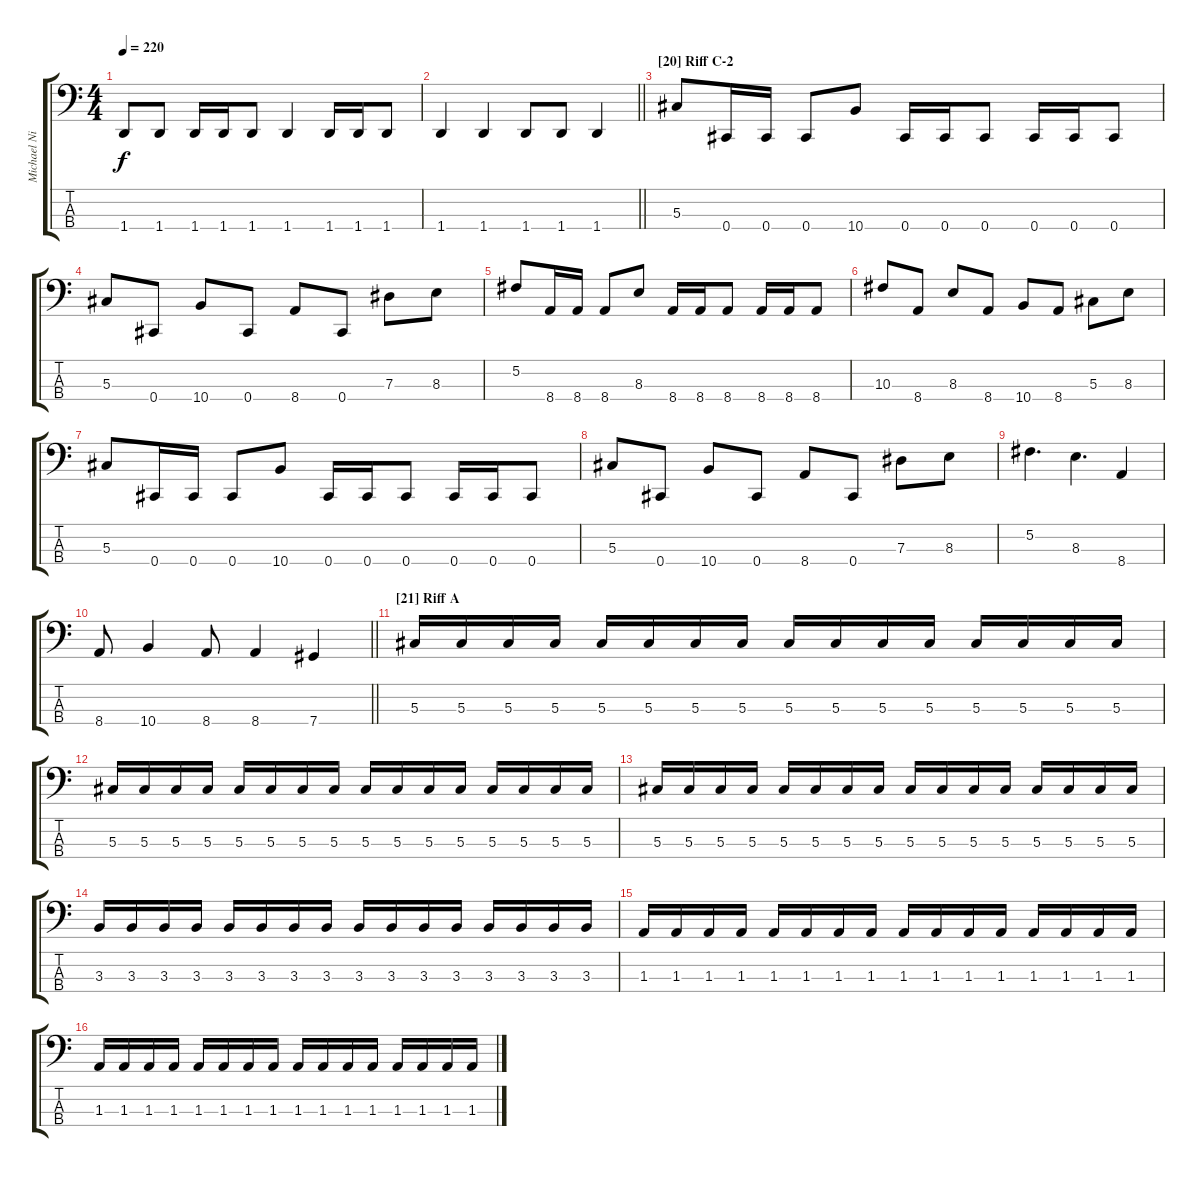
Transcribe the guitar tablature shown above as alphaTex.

\track ("Michael Nicklasson" "Michael Ni") {instrument electricbassfinger}
\staff {score tabs}
\tuning (Gb2 Db2 Ab1 Db1) {hide}
\ts (4 4)
\tempo 220
\clef f4
\ks c
1.4.8{dy f} 1.4.8 1.4.16 1.4.16 1.4.8 1.4.4 1.4.16 1.4.16 1.4.8 |
\barLineRight lightlight
1.4.4 1.4.4 1.4.8 1.4.8 1.4.4 |
\section ("" "[20] Riff C-2")
5.3.8 0.4.16 0.4.16 0.4.8 10.4.8 0.4.16 0.4.16 0.4.8 0.4.16 0.4.16 0.4.8 |
5.3.8 0.4.8 10.4.8 0.4.8 8.4.8 0.4.8 7.3.8 8.3.8 |
5.2.8 8.4.16 8.4.16 8.4.8 8.3.8 8.4.16 8.4.16 8.4.8 8.4.16 8.4.16 8.4.8 |
10.3.8 8.4.8 8.3.8 8.4.8 10.4.8 8.4.8 5.3.8 8.3.8 |
5.3.8 0.4.16 0.4.16 0.4.8 10.4.8 0.4.16 0.4.16 0.4.8 0.4.16 0.4.16 0.4.8 |
5.3.8 0.4.8 10.4.8 0.4.8 8.4.8 0.4.8 7.3.8 8.3.8 |
5.2.4{d} 8.3.4{d} 8.4.4 |
\barLineRight lightlight
8.4.8 10.4.4 8.4.8 8.4.4 7.4.4 |
\section ("" "[21] Riff A")
5.3.16 5.3.16 5.3.16 5.3.16 5.3.16 5.3.16 5.3.16 5.3.16 5.3.16 5.3.16 5.3.16 5.3.16 5.3.16 5.3.16 5.3.16 5.3.16 |
5.3.16 5.3.16 5.3.16 5.3.16 5.3.16 5.3.16 5.3.16 5.3.16 5.3.16 5.3.16 5.3.16 5.3.16 5.3.16 5.3.16 5.3.16 5.3.16 |
5.3.16 5.3.16 5.3.16 5.3.16 5.3.16 5.3.16 5.3.16 5.3.16 5.3.16 5.3.16 5.3.16 5.3.16 5.3.16 5.3.16 5.3.16 5.3.16 |
3.3.16 3.3.16 3.3.16 3.3.16 3.3.16 3.3.16 3.3.16 3.3.16 3.3.16 3.3.16 3.3.16 3.3.16 3.3.16 3.3.16 3.3.16 3.3.16 |
1.3.16 1.3.16 1.3.16 1.3.16 1.3.16 1.3.16 1.3.16 1.3.16 1.3.16 1.3.16 1.3.16 1.3.16 1.3.16 1.3.16 1.3.16 1.3.16 |
1.3.16 1.3.16 1.3.16 1.3.16 1.3.16 1.3.16 1.3.16 1.3.16 1.3.16 1.3.16 1.3.16 1.3.16 1.3.16 1.3.16 1.3.16 1.3.16
